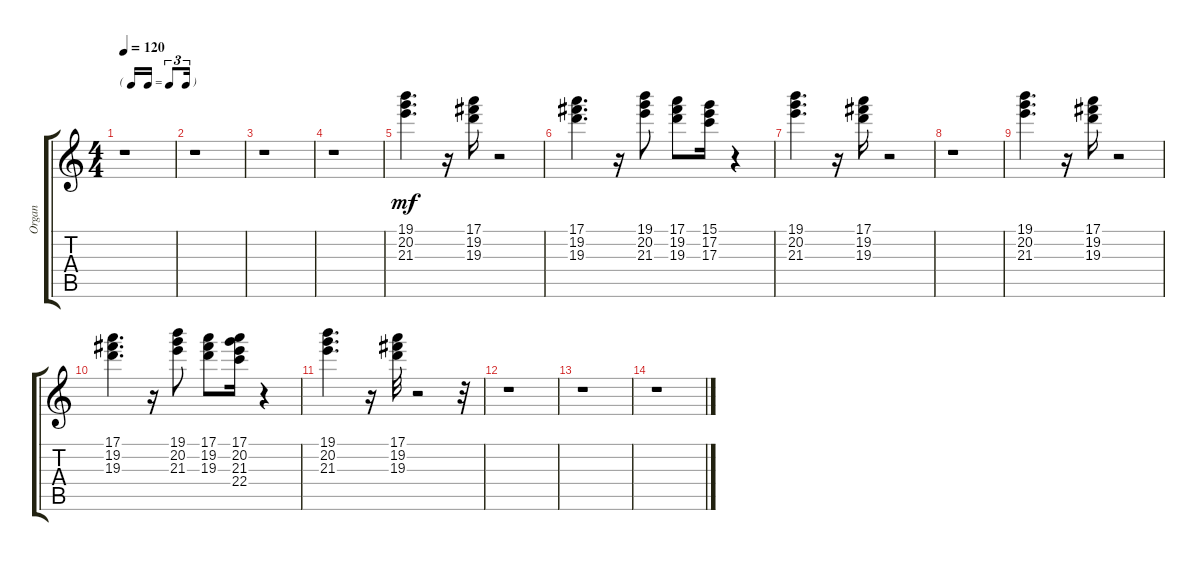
\track ("Organ" "Organ") {instrument overdrivenguitar}
\staff {score tabs}
\tuning (E4 B3 G3 D3 A2 E2) {hide}
\ts (4 4)
\tf triplet16th
\tempo 120
\clef g2
\ks c
r.1{dy mp} |
r.1 |
r.1 |
r.1 |
(19.1 20.2 21.3).4{d dy mf} r.16 (17.1 19.2 19.3).16 r.2 |
(17.1 19.2 19.3).4{d} r.16 (19.1 20.2 21.3).8 (17.1 19.2 19.3).8 (15.1 17.2 17.3).16 r.4 |
(19.1 20.2 21.3).4{d} r.16 (17.1 19.2 19.3).16 r.2 |
r.1 |
(19.1 20.2 21.3).4{d} r.16 (17.1 19.2 19.3).16 r.2 |
(17.1 19.2 19.3).4{d} r.16 (19.1 20.2 21.3).8 (17.1 19.2 19.3).8 (17.1 20.2 21.3 22.4).16 r.4 |
(19.1 20.2 21.3).4{d} r.16 (17.1 19.2 19.3).32 r.2 r.32 |
r.1 |
r.1 |
r.1
